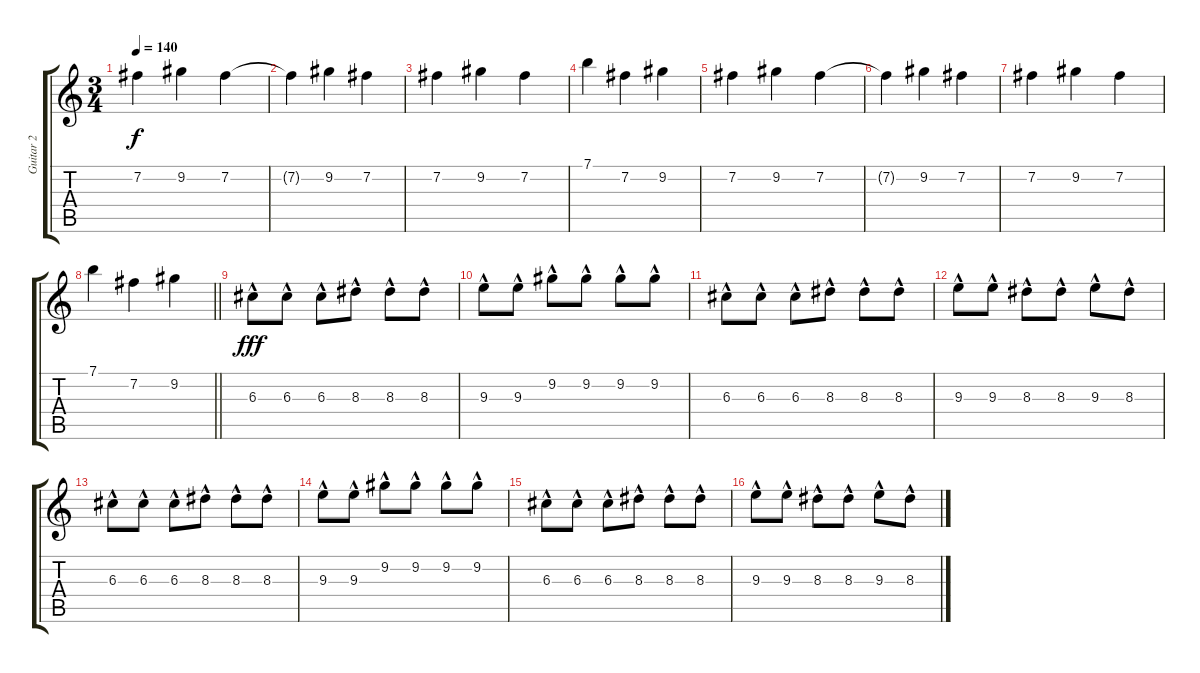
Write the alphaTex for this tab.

\track ("Guitar 2" "Guitar 2") {instrument overdrivenguitar}
\staff {score tabs}
\tuning (E4 B3 G3 D3 A2 E2) {hide}
\ts (3 4)
\tempo 140
\clef g2
\ks c
7.2.4{dy f} 9.2.4 7.2.4 |
7.2{t}.4 9.2.4 7.2.4 |
7.2.4 9.2.4 7.2.4 |
7.1.4 7.2.4 9.2.4 |
7.2.4 9.2.4 7.2.4 |
7.2{t}.4 9.2.4 7.2.4 |
7.2.4 9.2.4 7.2.4 |
\barLineRight lightlight
7.1.4 7.2.4 9.2.4 |
6.3{hac}.8{dy fff} 6.3{hac}.8 6.3{hac}.8 8.3{hac}.8 8.3{hac}.8 8.3{hac}.8 |
9.3{hac}.8 9.3{hac}.8 9.2{hac}.8 9.2{hac}.8 9.2{hac}.8 9.2{hac}.8 |
6.3{hac}.8 6.3{hac}.8 6.3{hac}.8 8.3{hac}.8 8.3{hac}.8 8.3{hac}.8 |
9.3{hac}.8 9.3{hac}.8 8.3{hac}.8 8.3{hac}.8 9.3{hac}.8 8.3{hac}.8 |
6.3{hac}.8 6.3{hac}.8 6.3{hac}.8 8.3{hac}.8 8.3{hac}.8 8.3{hac}.8 |
9.3{hac}.8 9.3{hac}.8 9.2{hac}.8 9.2{hac}.8 9.2{hac}.8 9.2{hac}.8 |
6.3{hac}.8 6.3{hac}.8 6.3{hac}.8 8.3{hac}.8 8.3{hac}.8 8.3{hac}.8 |
9.3{hac}.8 9.3{hac}.8 8.3{hac}.8 8.3{hac}.8 9.3{hac}.8 8.3{hac}.8
